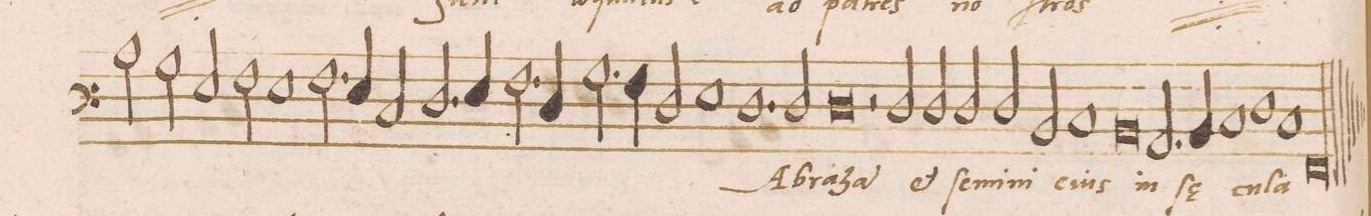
**kern	**text
*I"BASVS	*
*clefF3	*
*k[]	*
*met(C|)	*
*M2/1	*
2c\	.
2B\	.
=160-	=160-
2G/	.
2A\	.
1G	.
=161-	=161-
2.A\	.
4G/	.
2E/	.
2.F/	.
=162-	=162-
4G/	.
2.A\	.
4F/	.
2.B\	.
=163-	=163-
4A\	.
2F/	.
1G	.
=164-	=164-
1.F	A-
2F/	-bra-
=165-	=165-
0F	-ha(m)
=166-	=166-
2r	.
2F/	et
2F/	ſe-
2F/	-mi-
=167-	=167-
2F/	-ni
2D/	e-
1E	ius
=168-	=168-
0D	in
=169-	=169-
2.C/	ſae-
4D/	.
1E	-cu-
=170-	=170-
1F	-la
1E	.
=171-	=171-
0AA/l	.
=172||	=172||
*M3/1	*
*-	*-
